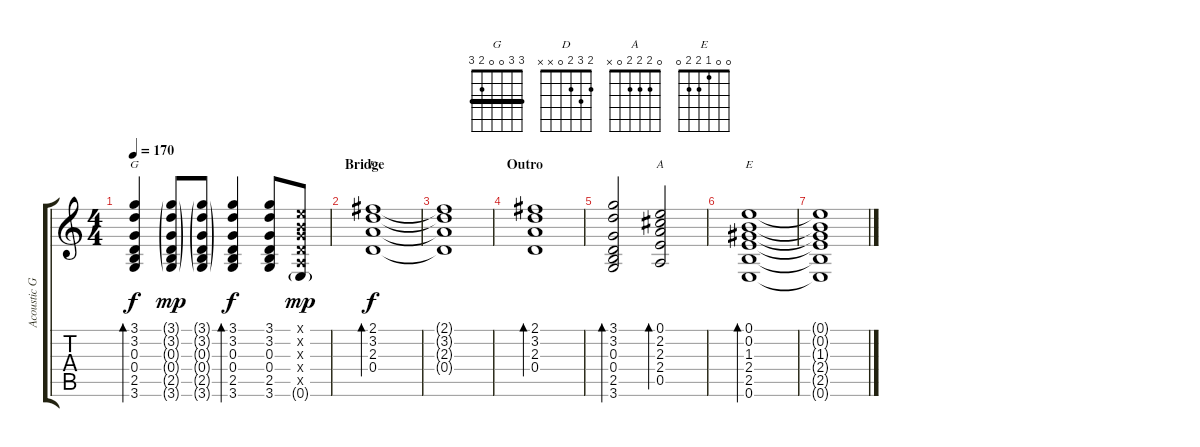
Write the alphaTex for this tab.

\track ("Acoustic Guitar" "Acoustic G") {instrument acousticguitarsteel}
\staff {score tabs}
\tuning (E4 B3 G3 D3 A2 E2) {hide}
\chord ("G" 3 3 0 0 2 3) {barre 3}
\chord ("D" 2 3 2 0 x x)
\chord ("A" 0 2 2 2 0 x)
\chord ("E" 0 0 1 2 2 0)
\ts (4 4)
\tempo 170
\clef g2
\ks c
(3.1 3.2 0.3 0.4 2.5 3.6).4{bd 60 ch "G" dy f} (3.1{g} 3.2{g} 0.3{g} 0.4{g} 2.5{g} 3.6{g}).8{dy mp} (3.1{g} 3.2{g} 0.3{g} 0.4{g} 2.5{g} 3.6{g}).8 (3.1 3.2 0.3 0.4 2.5 3.6).4{bd 60 dy f} (3.1 3.2 0.3 0.4 2.5 3.6).8 (0.1{x} 0.2{x} 0.3{x} 0.4{x} 0.5{x} 0.6{g}).8{dy mp} |
\section ("" "Bridge")
(2.1 3.2 2.3 0.4).1{bd 480 ch "D" dy f} |
(2.1{t} 3.2{t} 2.3{t} 0.4{t}).1 |
\section ("" "Outro")
(2.1 3.2 2.3 0.4).1{bd 480} |
(3.1 3.2 0.3 0.4 2.5 3.6).2{bd 60} (0.1 2.2 2.3 2.4 0.5).2{bd 60 ch "A"} |
(0.1 0.2 1.3 2.4 2.5 0.6).1{bd 480 ch "E"} |
(0.1{t} 0.2{t} 1.3{t} 2.4{t} 2.5{t} 0.6{t}).1
